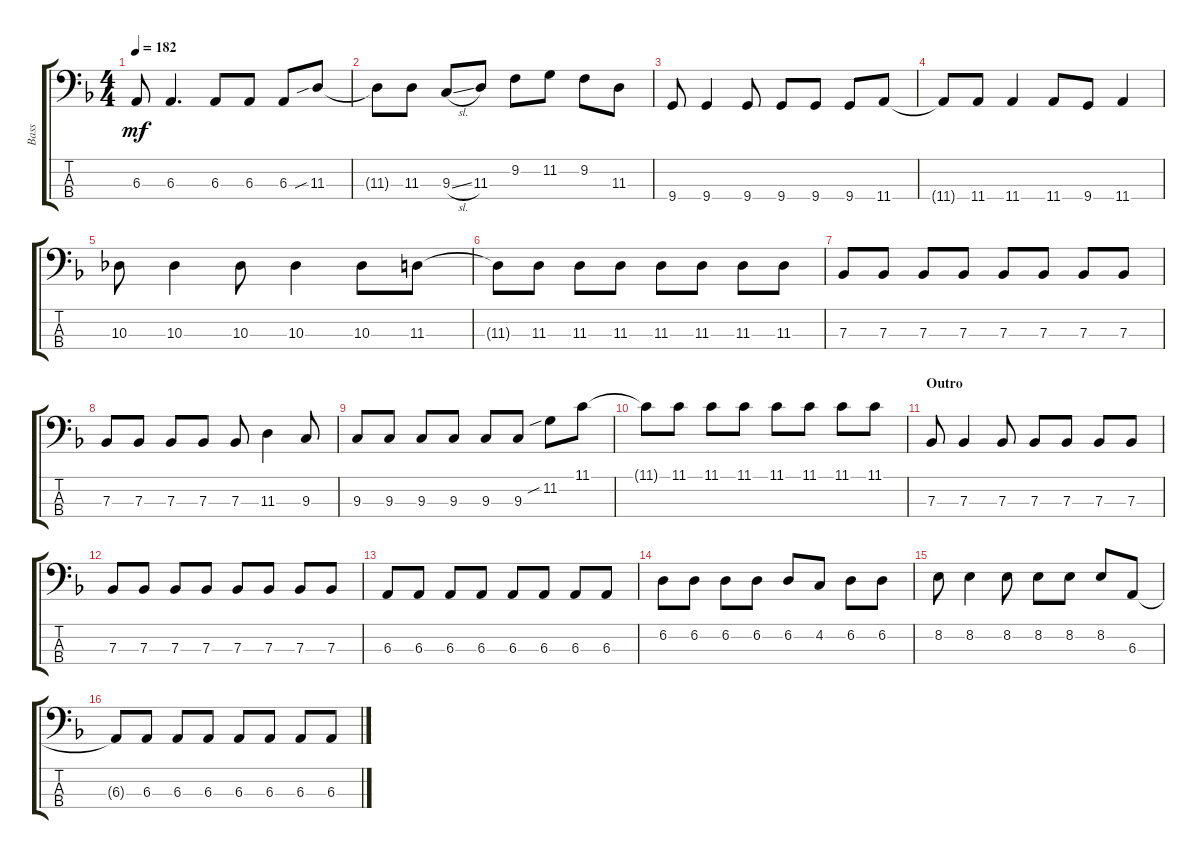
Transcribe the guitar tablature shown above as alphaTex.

\track ("Bass" "Bass") {instrument electricbassfinger}
\staff {score tabs}
\tuning (Db2 Ab1 Eb1 Bb0) {hide}
\ts (4 4)
\tempo 182
\clef f4
\ks f
6.3.8{dy mf} 6.3.4{d} 6.3.8 6.3.8 6.3.8 11.3{sib}.8 |
11.3{t}.8 11.3.8 9.3{sl}.8 11.3.8 9.2.8 11.2.8 9.2.8 11.3.8 |
9.4.8 9.4.4 9.4.8 9.4.8 9.4.8 9.4.8 11.4.8 |
11.4{t}.8 11.4.8 11.4.4 11.4.8 9.4.8 11.4.4 |
10.3.8 10.3.4 10.3.8 10.3.4 10.3.8 11.3.8 |
11.3{t}.8 11.3.8 11.3.8 11.3.8 11.3.8 11.3.8 11.3.8 11.3.8 |
7.3.8 7.3.8 7.3.8 7.3.8 7.3.8 7.3.8 7.3.8 7.3.8 |
7.3.8 7.3.8 7.3.8 7.3.8 7.3.8 11.3.4 9.3.8 |
9.3.8 9.3.8 9.3.8 9.3.8 9.3.8 9.3.8 11.2{sib}.8 11.1.8 |
11.1{t}.8 11.1.8 11.1.8 11.1.8 11.1.8 11.1.8 11.1.8 11.1.8 |
\section ("" "Outro")
7.3.8 7.3.4 7.3.8 7.3.8 7.3.8 7.3.8 7.3.8 |
7.3.8 7.3.8 7.3.8 7.3.8 7.3.8 7.3.8 7.3.8 7.3.8 |
6.3.8 6.3.8 6.3.8 6.3.8 6.3.8 6.3.8 6.3.8 6.3.8 |
6.2.8 6.2.8 6.2.8 6.2.8 6.2.8 4.2.8 6.2.8 6.2.8 |
8.2.8 8.2.4 8.2.8 8.2.8 8.2.8 8.2.8 6.3.8 |
6.3{t}.8 6.3.8 6.3.8 6.3.8 6.3.8 6.3.8 6.3.8 6.3.8
